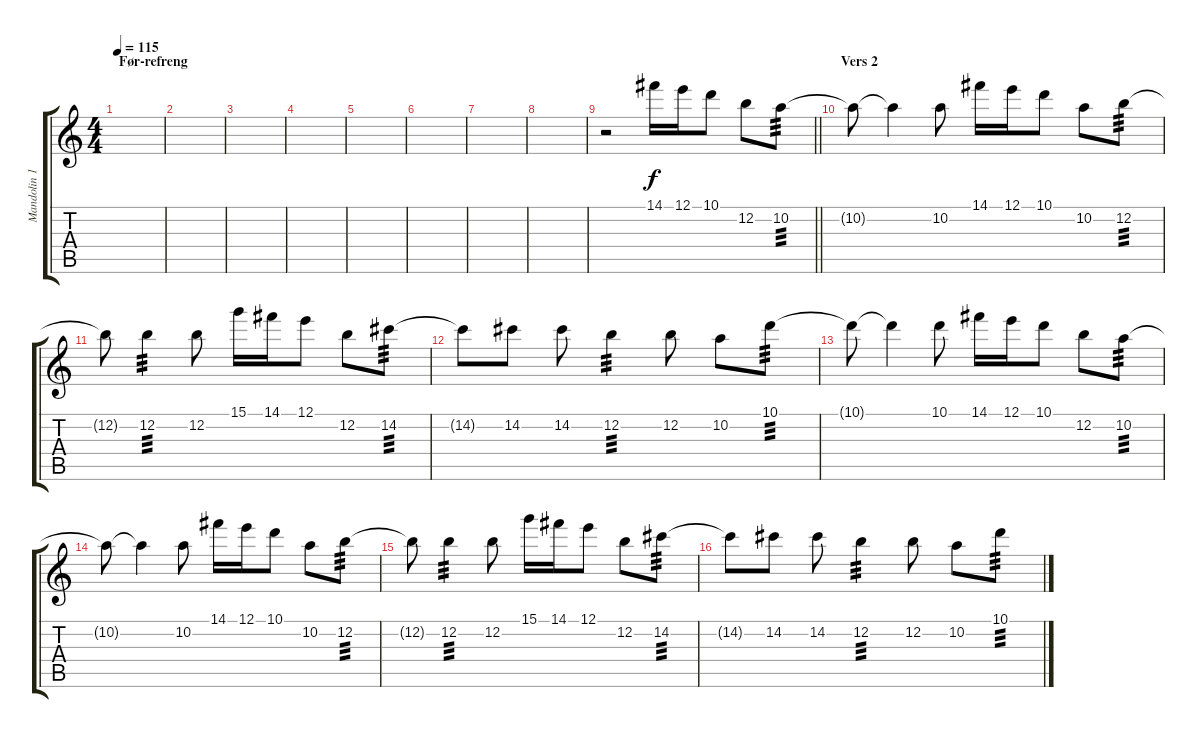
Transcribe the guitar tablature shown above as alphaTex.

\track ("Mandolin 1" "Mandolin 1") {instrument acousticguitarsteel}
\staff {score tabs}
\tuning (E4 B3 G3 D3 A2 E2) {hide}
\ts (4 4)
\section ("" "Før-refreng")
\tempo 115
\clef g2
\ks c
|
|
|
|
|
|
|
|
\barLineRight lightlight
r.2 14.1.16 12.1.16 10.1.8 12.2.8 10.2.8{tp 3} |
\section ("" "Vers 2")
10.2{t}.8 10.2{t}.4 10.2.8 14.1.16 12.1.16 10.1.8 10.2.8 12.2.8{tp 3} |
12.2{t}.8 12.2.4{tp 3} 12.2.8 15.1.16 14.1.16 12.1.8 12.2.8 14.2.8{tp 3} |
14.2{t}.8 14.2.8 14.2.8 12.2.4{tp 3} 12.2.8 10.2.8 10.1.8{tp 3} |
10.1{t}.8 10.1{t}.4 10.1.8 14.1.16 12.1.16 10.1.8 12.2.8 10.2.8{tp 3} |
10.2{t}.8 10.2{t}.4 10.2.8 14.1.16 12.1.16 10.1.8 10.2.8 12.2.8{tp 3} |
12.2{t}.8 12.2.4{tp 3} 12.2.8 15.1.16 14.1.16 12.1.8 12.2.8 14.2.8{tp 3} |
14.2{t}.8 14.2.8 14.2.8 12.2.4{tp 3} 12.2.8 10.2.8 10.1.8{tp 3}
